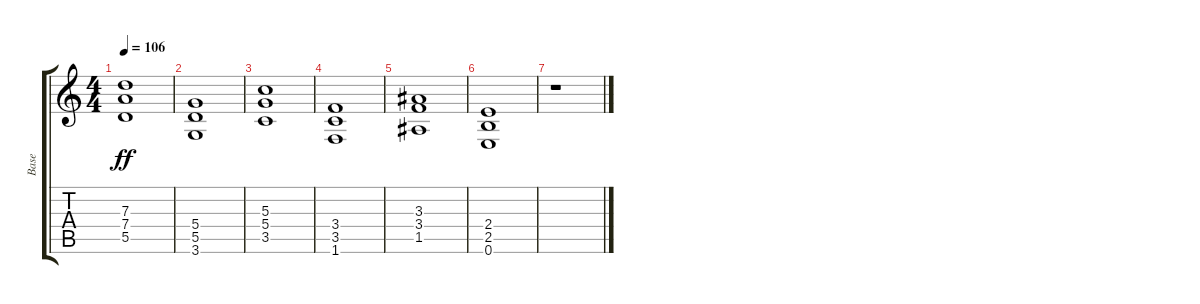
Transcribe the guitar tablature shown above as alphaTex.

\track ("Base" "Base") {instrument overdrivenguitar}
\staff {score tabs}
\tuning (E4 B3 G3 D3 A2 E2) {hide}
\ts (4 4)
\tempo 106
\clef g2
\ks c
(7.3 7.4 5.5).1{dy ff} |
(5.4 5.5 3.6).1 |
(5.3 5.4 3.5).1 |
(3.4 3.5 1.6).1 |
(3.3 3.4 1.5).1 |
(2.4 2.5 0.6).1{volume 0} |
r.1
